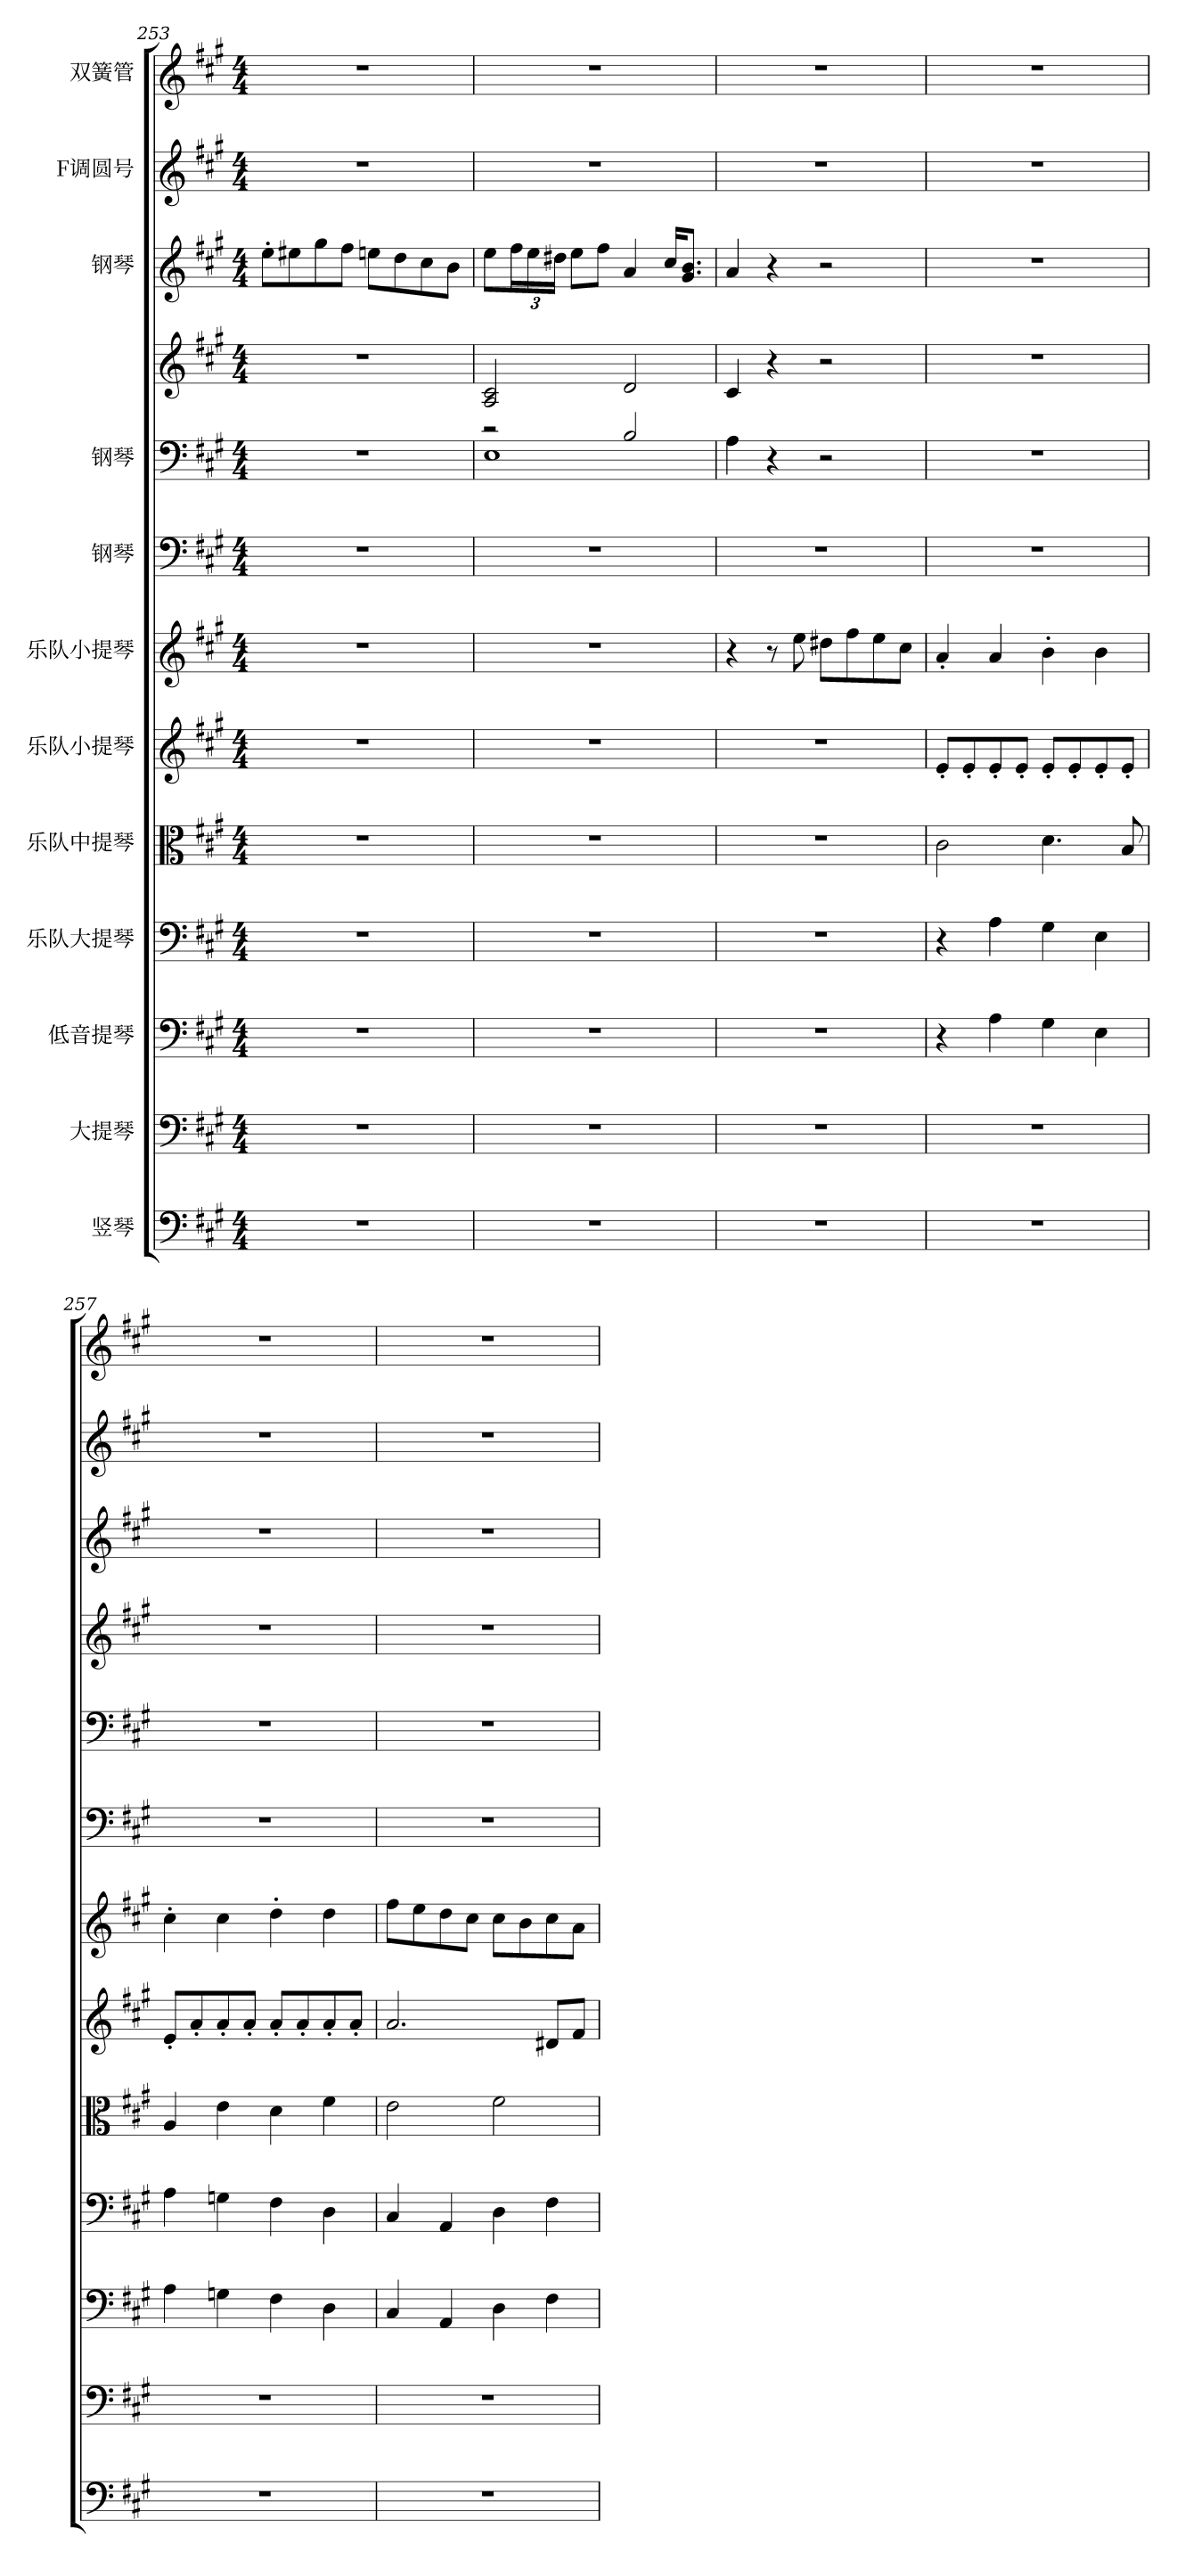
**kern	**kern	**kern	**kern	**kern	**kern	**kern	**kern	**kern	**kern	**kern	**kern	**kern
*part12	*part11	*part10	*part9	*part8	*part7	*part6	*part5	*part4	*part4	*part3	*part2	*part1
*staff13	*staff12	*staff11	*staff10	*staff9	*staff8	*staff7	*staff6	*staff5	*staff4	*staff3	*staff2	*staff1
*I"竖琴	*I"大提琴	*I"低音提琴	*I"乐队大提琴	*I"乐队中提琴	*I"乐队小提琴	*I"乐队小提琴	*I"钢琴	*I"钢琴	*	*I"钢琴	*I"F调圆号	*I"双簧管
*clefF4	*clefF4	*clefF4	*clefF4	*clefC3	*clefG2	*clefG2	*clefF4	*clefF4	*clefG2	*clefG2	*clefG2	*clefG2
*	*	*ITrd7c12	*	*	*	*	*	*	*	*	*ITrd4c7	*
*k[f#c#g#]	*k[f#c#g#]	*k[f#c#g#]	*k[f#c#g#]	*k[f#c#g#]	*k[f#c#g#]	*k[f#c#g#]	*k[f#c#g#]	*k[f#c#g#]	*k[f#c#g#]	*k[f#c#g#]	*k[f#c#]	*k[f#c#g#]
*M4/4	*M4/4	*M4/4	*M4/4	*M4/4	*M4/4	*M4/4	*M4/4	*M4/4	*M4/4	*M4/4	*M4/4	*M4/4
*MM128	*MM128	*MM128	*MM128	*MM128	*MM128	*MM128	*MM128	*MM128	*MM128	*MM128	*MM128	*MM128
=253	=253	=253	=253	=253	=253	=253	=253	=253	=253	=253	=253	=253
1r	1r	1r	1r	1r	1r	1r	1r	1r	1r	8ee'\L	1r	1r
.	.	.	.	.	.	.	.	.	.	8ee#X\	.	.
.	.	.	.	.	.	.	.	.	.	8gg#\	.	.
.	.	.	.	.	.	.	.	.	.	8ff#\J	.	.
.	.	.	.	.	.	.	.	.	.	8een\L	.	.
.	.	.	.	.	.	.	.	.	.	8dd\	.	.
.	.	.	.	.	.	.	.	.	.	8cc#\	.	.
.	.	.	.	.	.	.	.	.	.	8b\J	.	.
!!LO:PB:g=z
=254	=254	=254	=254	=254	=254	=254	=254	=254	=254	=254	=254	=254
*	*	*	*	*	*	*	*	*^	*	*	*	*
1r	1r	1r	1r	1r	1r	1r	1r	2r	1E	2A/ 2c#/	8ee\L	1r	1r
*	*	*	*	*	*	*	*	*	*	*	*Xbrackettup	*	*
.	.	.	.	.	.	.	.	.	.	.	24ff#\L	.	.
.	.	.	.	.	.	.	.	.	.	.	24ee\	.	.
.	.	.	.	.	.	.	.	.	.	.	24dd#X\JJ	.	.
.	.	.	.	.	.	.	.	.	.	.	8ee\L	.	.
.	.	.	.	.	.	.	.	.	.	.	8ff#\J	.	.
.	.	.	.	.	.	.	.	2B/	.	2d/	4a/	.	.
.	.	.	.	.	.	.	.	.	.	.	16cc#/KL	.	.
.	.	.	.	.	.	.	.	.	.	.	8.g#/ 8.b/J	.	.
*	*	*	*	*	*	*	*	*v	*v	*	*	*	*
=255	=255	=255	=255	=255	=255	=255	=255	=255	=255	=255	=255	=255
1r	1r	1r	1r	1r	1r	4r	1r	4A\	4c#/	4a/	1r	1r
.	.	.	.	.	.	8r	.	4r	4r	4r	.	.
.	.	.	.	.	.	8ee\	.	.	.	.	.	.
.	.	.	.	.	.	8dd#X\L	.	2r	2r	2r	.	.
.	.	.	.	.	.	8ff#\	.	.	.	.	.	.
.	.	.	.	.	.	8ee\	.	.	.	.	.	.
.	.	.	.	.	.	8cc#\J	.	.	.	.	.	.
=256	=256	=256	=256	=256	=256	=256	=256	=256	=256	=256	=256	=256
*	*	*	*	*	*	*	*	*	*	*	*	*MM130
1r	1r	4r	4r	2c#\	8e'/L	4a'/	1r	1r	1r	1r	1r	1r
.	.	.	.	.	8e'/	.	.	.	.	.	.	.
.	.	4AA\	4A\	.	8e'/	4a/	.	.	.	.	.	.
.	.	.	.	.	8e'/J	.	.	.	.	.	.	.
.	.	4GG#\	4G#\	4.d\	8e'/L	4b'\	.	.	.	.	.	.
.	.	.	.	.	8e'/	.	.	.	.	.	.	.
.	.	4EE\	4E\	.	8e'/	4b\	.	.	.	.	.	.
.	.	.	.	8B/	8e'/J	.	.	.	.	.	.	.
=257	=257	=257	=257	=257	=257	=257	=257	=257	=257	=257	=257	=257
1r	1r	4AA\	4A\	4A/	8e'/L	4cc#'\	1r	1r	1r	1r	1r	1r
.	.	.	.	.	8a'/	.	.	.	.	.	.	.
.	.	4GGn\	4Gn\	4e\	8a'/	4cc#\	.	.	.	.	.	.
.	.	.	.	.	8a'/J	.	.	.	.	.	.	.
.	.	4FF#\	4F#\	4d\	8a'/L	4dd'\	.	.	.	.	.	.
.	.	.	.	.	8a'/	.	.	.	.	.	.	.
.	.	4DD\	4D\	4f#\	8a'/	4dd\	.	.	.	.	.	.
.	.	.	.	.	8a'/J	.	.	.	.	.	.	.
!!LO:PB:g=z
=258	=258	=258	=258	=258	=258	=258	=258	=258	=258	=258	=258	=258
1r	1r	4CC#/	4C#/	2e\	2.a/	8ff#\L	1r	1r	1r	1r	1r	1r
.	.	.	.	.	.	8ee\	.	.	.	.	.	.
.	.	4AAA/	4AA/	.	.	8dd\	.	.	.	.	.	.
.	.	.	.	.	.	8cc#\J	.	.	.	.	.	.
.	.	4DD\	4D\	2f#\	.	8cc#\L	.	.	.	.	.	.
.	.	.	.	.	.	8b\	.	.	.	.	.	.
.	.	4FF#\	4F#\	.	8d#X/L	8cc#\	.	.	.	.	.	.
.	.	.	.	.	8f#/J	8a\J	.	.	.	.	.	.
=	=	=	=	=	=	=	=	=	=	=	=	=
*-	*-	*-	*-	*-	*-	*-	*-	*-	*-	*-	*-	*-
